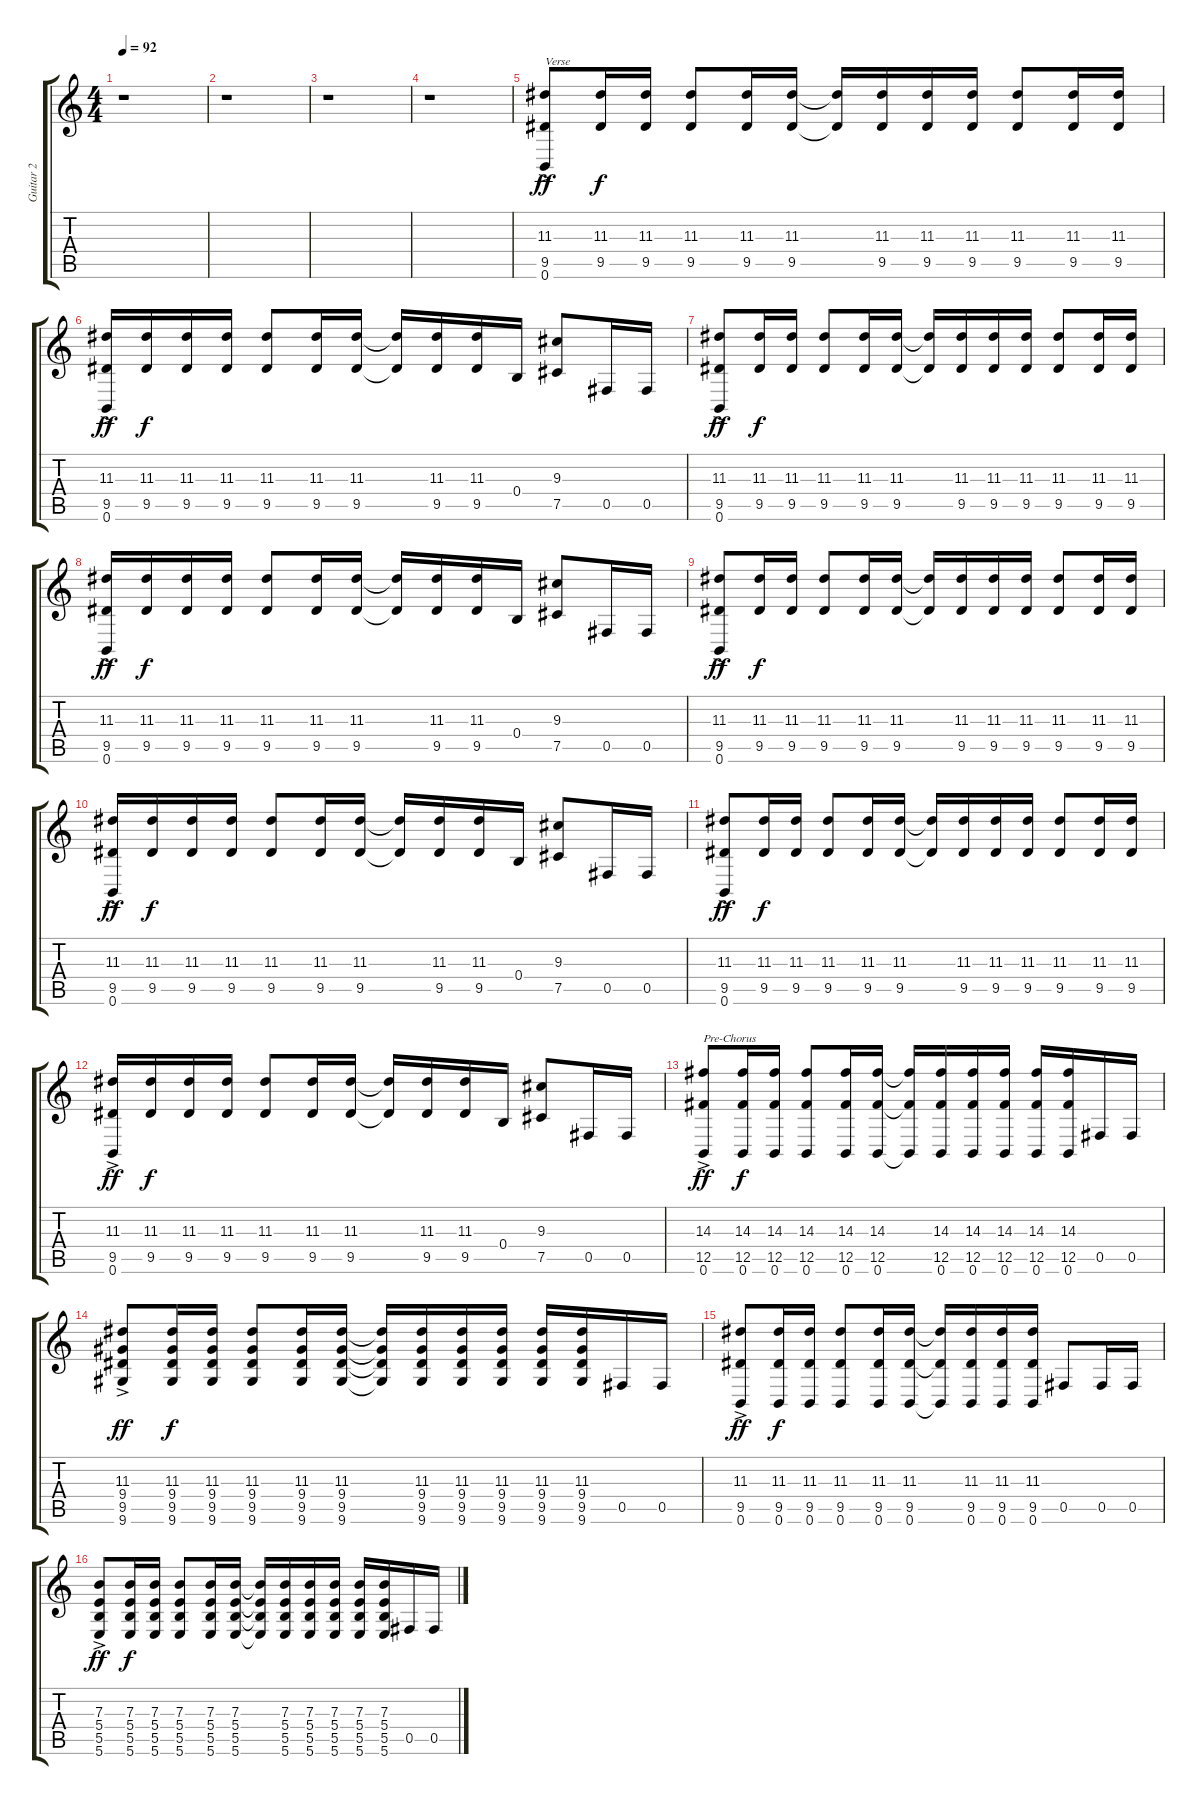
\track ("Guitar 2" "Guitar 2") {instrument electricguitarclean}
\staff {score tabs}
\tuning (Db4 Ab3 E3 B2 Gb2 B1) {hide}
\ts (4 4)
\tempo 92
\clef g2
\ks c
r.1{dy f} |
r.1 |
r.1 |
r.1 |
(11.3{ac} 9.5{ac} 0.6{ac}).8{txt "Verse" dy ff} (11.3 9.5).16{dy f} (11.3 9.5).16 (11.3 9.5).8 (11.3 9.5).16 (11.3 9.5).16 (11.3{t} 9.5{t}).16 (11.3 9.5).16 (11.3 9.5).16 (11.3 9.5).16 (11.3 9.5).8 (11.3 9.5).16 (11.3 9.5).16 |
(11.3{ac} 9.5{ac} 0.6{ac}).16{dy ff} (11.3 9.5).16{dy f} (11.3 9.5).16 (11.3 9.5).16 (11.3 9.5).8 (11.3 9.5).16 (11.3 9.5).16 (11.3{t} 9.5{t}).16 (11.3 9.5).16 (11.3 9.5).16 0.4.16 (9.3 7.5).8 0.5.16 0.5.16 |
(11.3{ac} 9.5{ac} 0.6{ac}).8{dy ff} (11.3 9.5).16{dy f} (11.3 9.5).16 (11.3 9.5).8 (11.3 9.5).16 (11.3 9.5).16 (11.3{t} 9.5{t}).16 (11.3 9.5).16 (11.3 9.5).16 (11.3 9.5).16 (11.3 9.5).8 (11.3 9.5).16 (11.3 9.5).16 |
(11.3{ac} 9.5{ac} 0.6{ac}).16{dy ff} (11.3 9.5).16{dy f} (11.3 9.5).16 (11.3 9.5).16 (11.3 9.5).8 (11.3 9.5).16 (11.3 9.5).16 (11.3{t} 9.5{t}).16 (11.3 9.5).16 (11.3 9.5).16 0.4.16 (9.3 7.5).8 0.5.16 0.5.16 |
(11.3{ac} 9.5{ac} 0.6{ac}).8{dy ff} (11.3 9.5).16{dy f} (11.3 9.5).16 (11.3 9.5).8 (11.3 9.5).16 (11.3 9.5).16 (11.3{t} 9.5{t}).16 (11.3 9.5).16 (11.3 9.5).16 (11.3 9.5).16 (11.3 9.5).8 (11.3 9.5).16 (11.3 9.5).16 |
(11.3{ac} 9.5{ac} 0.6{ac}).16{dy ff} (11.3 9.5).16{dy f} (11.3 9.5).16 (11.3 9.5).16 (11.3 9.5).8 (11.3 9.5).16 (11.3 9.5).16 (11.3{t} 9.5{t}).16 (11.3 9.5).16 (11.3 9.5).16 0.4.16 (9.3 7.5).8 0.5.16 0.5.16 |
(11.3{ac} 9.5{ac} 0.6{ac}).8{dy ff} (11.3 9.5).16{dy f} (11.3 9.5).16 (11.3 9.5).8 (11.3 9.5).16 (11.3 9.5).16 (11.3{t} 9.5{t}).16 (11.3 9.5).16 (11.3 9.5).16 (11.3 9.5).16 (11.3 9.5).8 (11.3 9.5).16 (11.3 9.5).16 |
(11.3{ac} 9.5{ac} 0.6{ac}).16{dy ff} (11.3 9.5).16{dy f} (11.3 9.5).16 (11.3 9.5).16 (11.3 9.5).8 (11.3 9.5).16 (11.3 9.5).16 (11.3{t} 9.5{t}).16 (11.3 9.5).16 (11.3 9.5).16 0.4.16 (9.3 7.5).8 0.5.16 0.5.16 |
(14.3{ac} 12.5{ac} 0.6{ac}).8{txt "Pre-Chorus" dy ff} (14.3 12.5 0.6).16{dy f} (14.3 12.5 0.6).16 (14.3 12.5 0.6).8 (14.3 12.5 0.6).16 (14.3 12.5 0.6).16 (14.3{t} 12.5{t} 0.6{t}).16 (14.3 12.5 0.6).16 (14.3 12.5 0.6).16 (14.3 12.5 0.6).16 (14.3 12.5 0.6).16 (14.3 12.5 0.6).16 0.5.16 0.5.16 |
(11.3{ac} 9.4{ac} 9.5{ac} 9.6{ac}).8{dy ff} (11.3 9.4 9.5 9.6).16{dy f} (11.3 9.4 9.5 9.6).16 (11.3 9.4 9.5 9.6).8 (11.3 9.4 9.5 9.6).16 (11.3 9.4 9.5 9.6).16 (11.3{t} 9.4{t} 9.5{t} 9.6{t}).16 (11.3 9.4 9.5 9.6).16 (11.3 9.4 9.5 9.6).16 (11.3 9.4 9.5 9.6).16 (11.3 9.4 9.5 9.6).16 (11.3 9.4 9.5 9.6).16 0.5.16 0.5.16 |
(11.3{ac} 9.5{ac} 0.6{ac}).8{dy ff} (11.3 9.5 0.6).16{dy f} (11.3 9.5 0.6).16 (11.3 9.5 0.6).8 (11.3 9.5 0.6).16 (11.3 9.5 0.6).16 (11.3{t} 9.5{t} 0.6{t}).16 (11.3 9.5 0.6).16 (11.3 9.5 0.6).16 (11.3 9.5 0.6).16 0.5.8 0.5.16 0.5.16 |
(7.3{ac} 5.4{ac} 5.5{ac} 5.6{ac}).8{dy ff} (7.3 5.4 5.5 5.6).16{dy f} (7.3 5.4 5.5 5.6).16 (7.3 5.4 5.5 5.6).8 (7.3 5.4 5.5 5.6).16 (7.3 5.4 5.5 5.6).16 (7.3{t} 5.4{t} 5.5{t} 5.6{t}).16 (7.3 5.4 5.5 5.6).16 (7.3 5.4 5.5 5.6).16 (7.3 5.4 5.5 5.6).16 (7.3 5.4 5.5 5.6).16 (7.3 5.4 5.5 5.6).16 0.5.16 0.5.16
